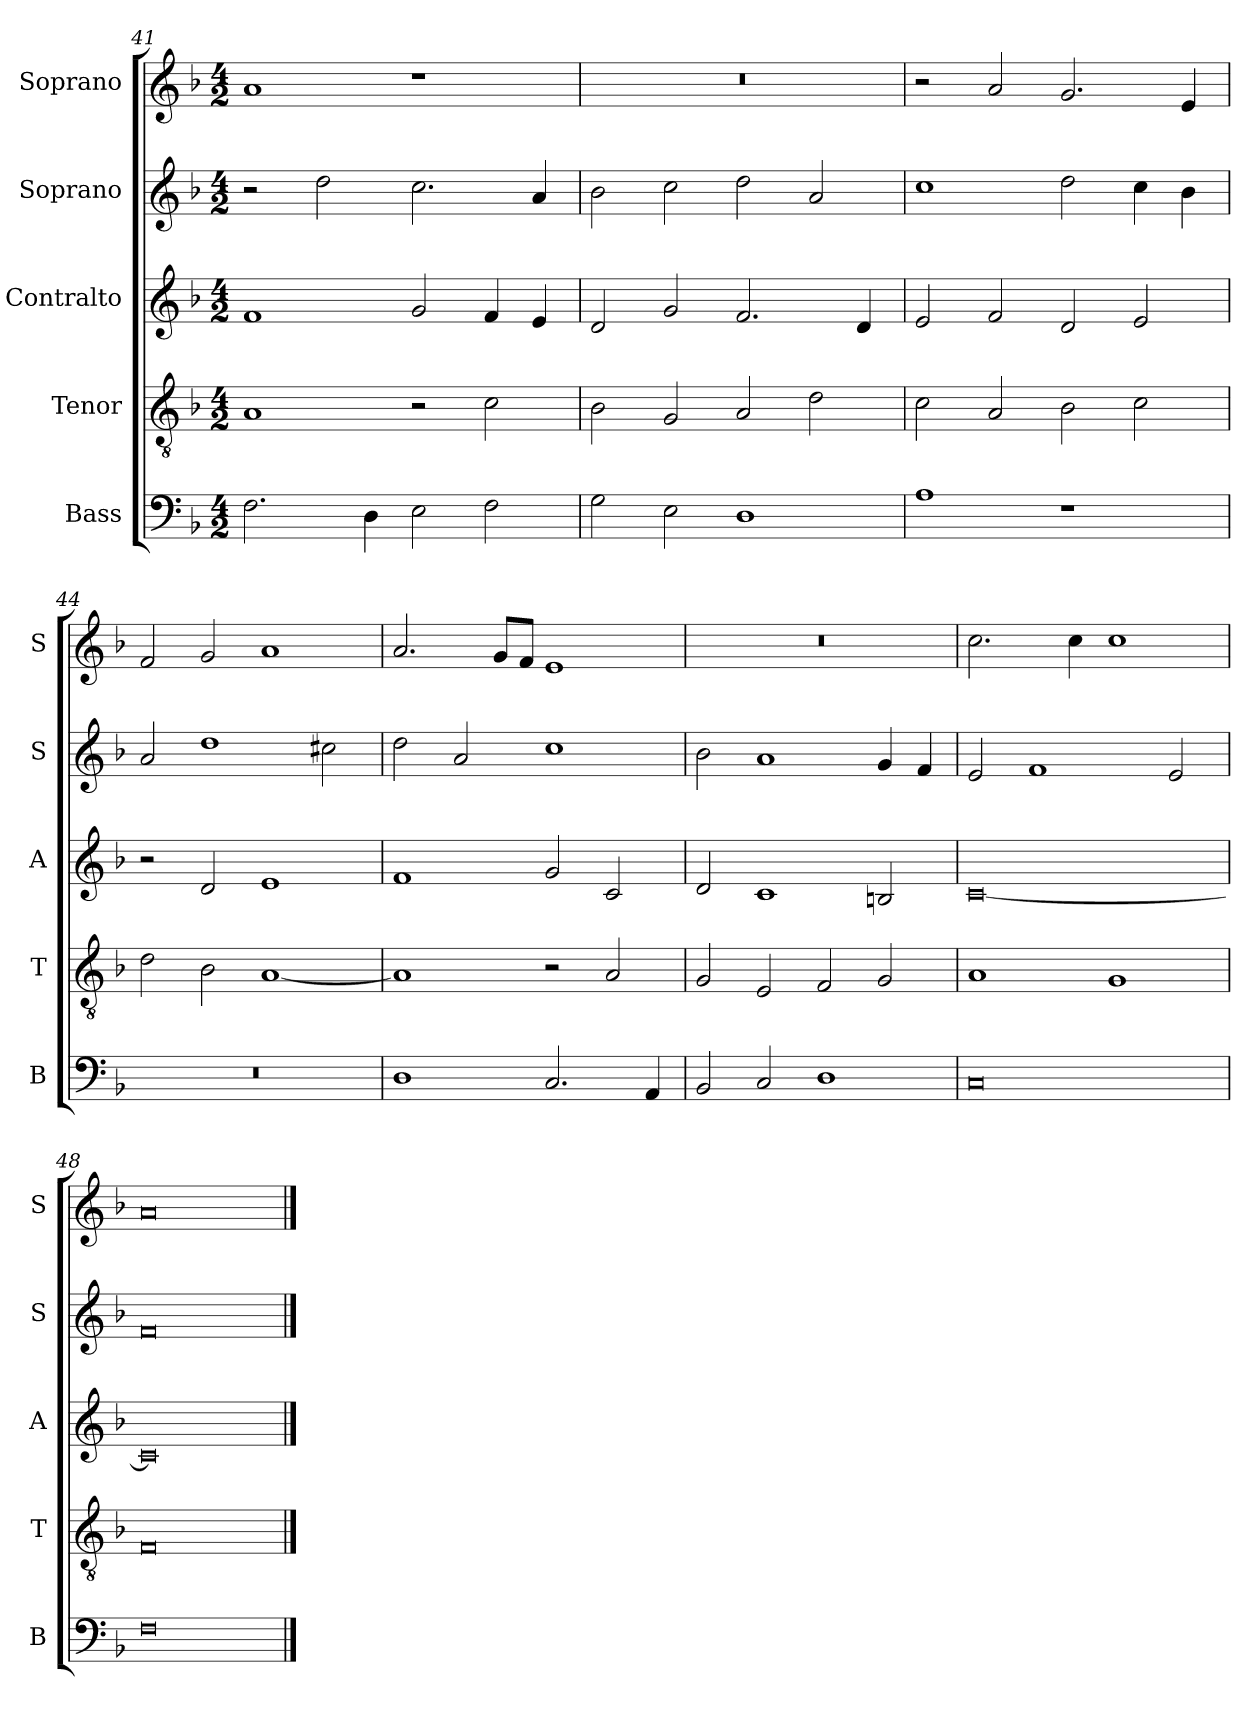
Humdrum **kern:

**kern	**kern	**kern	**kern	**kern
*part5	*part4	*part3	*part2	*part1
*staff5	*staff4	*staff3	*staff2	*staff1
*I"Bass	*I"Tenor	*I"Contralto	*I"Soprano	*I"Soprano
*I'B	*I'T	*I'A	*I'S	*I'S
*clefF4	*clefGv2	*clefG2	*clefG2	*clefG2
*k[b-]	*k[b-]	*k[b-]	*k[b-]	*k[b-]
*F:ion	*F:ion	*F:ion	*F:ion	*F:ion
*M4/2	*M4/2	*M4/2	*M4/2	*M4/2
=41	=41	=41	=41	=41
2.F	1A	1f	2r	1a
.	.	.	2dd	.
4D	.	.	.	.
2E	2r	2g	2.cc	1r
2F	2c	4f	.	.
.	.	4e	4a	.
=42	=42	=42	=42	=42
2G	2B-	2d	2b-	0r
2E	2G	2g	2cc	.
1D	2A	2.f	2dd	.
.	2d	.	2a	.
.	.	4d	.	.
=43	=43	=43	=43	=43
1A	2c	2e	1cc	2r
.	2A	2f	.	2a
1r	2B-	2d	2dd	2.g
.	2c	2e	4cc	.
.	.	.	4b-	4e
=44	=44	=44	=44	=44
0r	2d	2r	2a	2f
.	2B-	2d	1dd	2g
.	[1A	1e	.	1a
.	.	.	2cc#X	.
=45	=45	=45	=45	=45
1D	1A]	1f	2dd	2.a
.	.	.	2a	.
.	.	.	.	8g/L
.	.	.	.	8f/J
2.C	2r	2g	1cc	1e
.	2A	2c	.	.
4AA	.	.	.	.
=46	=46	=46	=46	=46
2BB-	2G	2d	2b-	0r
2C	2E	1c	1a	.
1D	2F	.	.	.
.	2G	2Bn	4g	.
.	.	.	4f	.
=47	=47	=47	=47	=47
0C	1A	[0c	2e	2.cc
.	.	.	1f	.
.	.	.	.	4cc
.	1G	.	.	1cc
.	.	.	2e	.
=48	=48	=48	=48	=48
0F	0F	0c]	0f	0a
==	==	==	==	==
*-	*-	*-	*-	*-
